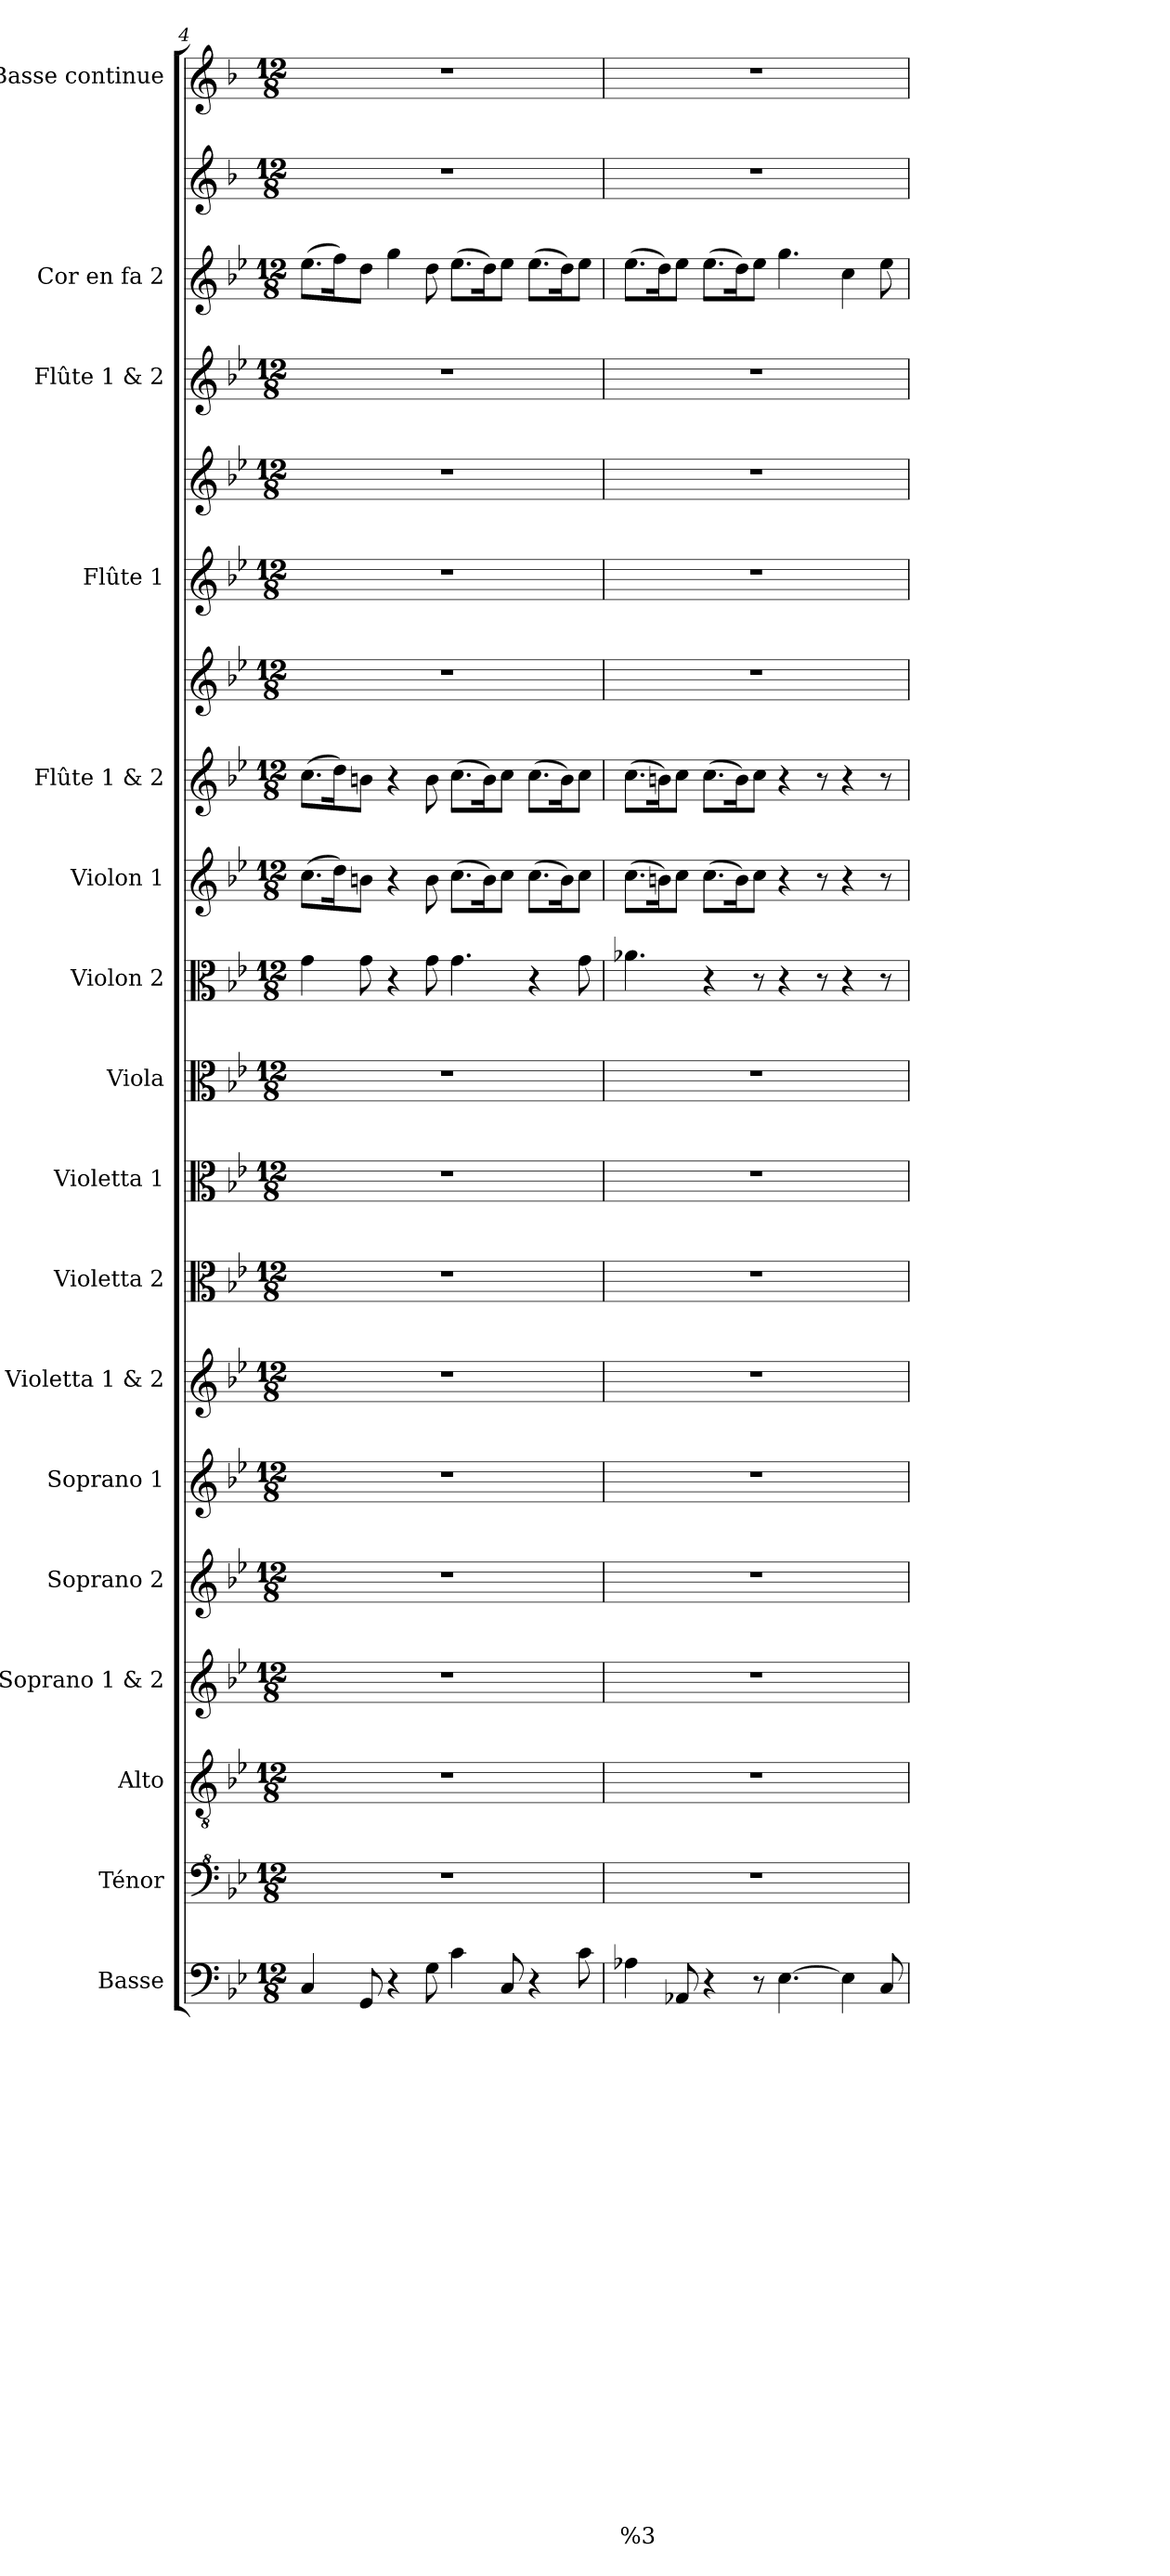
**kern	**text	**text	**text	**text	**text	**text	**text	**text	**text	**text	**text	**text	**text	**text	**text	**text	**text	**text	**text	**text	**text	**text	**text	**text	**kern	**kern	**kern	**kern	**kern	**kern	**kern	**kern	**kern	**kern	**kern	**kern	**kern	**kern	**kern	**kern	**kern	**kern	**kern
*part17	*part17	*part17	*part17	*part17	*part17	*part17	*part17	*part17	*part17	*part17	*part17	*part17	*part17	*part17	*part17	*part17	*part17	*part17	*part17	*part17	*part17	*part17	*part17	*part17	*part16	*part15	*part14	*part13	*part12	*part11	*part10	*part9	*part8	*part7	*part6	*part5	*part5	*part4	*part4	*part3	*part2	*part2	*part1
*staff20	*staff20	*staff20	*staff20	*staff20	*staff20	*staff20	*staff20	*staff20	*staff20	*staff20	*staff20	*staff20	*staff20	*staff20	*staff20	*staff20	*staff20	*staff20	*staff20	*staff20	*staff20	*staff20	*staff20	*staff20	*staff19	*staff18	*staff17	*staff16	*staff15	*staff14	*staff13	*staff12	*staff11	*staff10	*staff9	*staff8	*staff7	*staff6	*staff5	*staff4	*staff3	*staff2	*staff1
*I"Basse	*	*	*	*	*	*	*	*	*	*	*	*	*	*	*	*	*	*	*	*	*	*	*	*	*I"Ténor	*I"Alto	*I"Soprano 1 & 2	*I"Soprano 2	*I"Soprano 1	*I"Violetta 1 & 2	*I"Violetta 2	*I"Violetta 1	*I"Viola	*I"Violon 2	*I"Violon 1	*I"Flûte 1 & 2	*	*I"Flûte 1	*	*I"Flûte 1 & 2	*I"Cor en fa 2	*	*I"Basse continue
*I'Bas	*	*	*	*	*	*	*	*	*	*	*	*	*	*	*	*	*	*	*	*	*	*	*	*	*I'T	*I'A	*I'Pno	*I'S 2	*I'S 1	*	*I'Vta 2	*I'Vta 1	*I'Vla	*I'Vln 2	*I'Vln 1	*I'Vln 1	*	*I'Fl 1	*	*	*I'Cor 2	*	*I'BC
*clefF4	*	*	*	*	*	*	*	*	*	*	*	*	*	*	*	*	*	*	*	*	*	*	*	*	*clefF^4	*clefGv2	*clefG2	*clefG2	*clefG2	*clefG2	*clefC3	*clefC3	*clefC3	*clefC3	*clefG2	*clefG2	*clefG2	*clefG2	*clefG2	*clefG2	*clefG2	*clefG2	*clefG2
*ITrd7c12	*	*	*	*	*	*	*	*	*	*	*	*	*	*	*	*	*	*	*	*	*	*	*	*	*	*	*	*	*	*	*	*	*	*	*	*	*	*	*	*	*	*ITrd4c7	*ITrd4c7
*k[b-e-]	*	*	*	*	*	*	*	*	*	*	*	*	*	*	*	*	*	*	*	*	*	*	*	*	*k[b-e-]	*k[b-e-]	*k[b-e-]	*k[b-e-]	*k[b-e-]	*k[b-e-]	*k[b-e-]	*k[b-e-]	*k[b-e-]	*k[b-e-]	*k[b-e-]	*k[b-e-]	*k[b-e-]	*k[b-e-]	*k[b-e-]	*k[b-e-]	*k[b-e-]	*k[b-e-]	*k[b-e-]
*B-:	*	*	*	*	*	*	*	*	*	*	*	*	*	*	*	*	*	*	*	*	*	*	*	*	*B-:	*B-:	*B-:	*B-:	*B-:	*B-:	*B-:	*B-:	*B-:	*B-:	*B-:	*B-:	*B-:	*B-:	*B-:	*B-:	*B-:	*B-:	*B-:
*M12/8	*	*	*	*	*	*	*	*	*	*	*	*	*	*	*	*	*	*	*	*	*	*	*	*	*M12/8	*M12/8	*M12/8	*M12/8	*M12/8	*M12/8	*M12/8	*M12/8	*M12/8	*M12/8	*M12/8	*M12/8	*M12/8	*M12/8	*M12/8	*M12/8	*M12/8	*M12/8	*M12/8
=4	=4	=4	=4	=4	=4	=4	=4	=4	=4	=4	=4	=4	=4	=4	=4	=4	=4	=4	=4	=4	=4	=4	=4	=4	=4	=4	=4	=4	=4	=4	=4	=4	=4	=4	=4	=4	=4	=4	=4	=4	=4	=4	=4
4CC/	.	.	.	.	.	.	.	.	.	.	.	.	.	.	.	.	.	.	.	.	.	.	.	.	1.r	1.r	1.r	1.r	1.r	1.r	1.r	1.r	1.r	4g\	(>8.cc\L	(>8.cc\L	1.r	1.r	1.r	1.r	(>8.ee-\L	1.r	1.r
.	.	.	.	.	.	.	.	.	.	.	.	.	.	.	.	.	.	.	.	.	.	.	.	.	.	.	.	.	.	.	.	.	.	.	16dd\k)	16dd\k)	.	.	.	.	16ff\k)	.	.
8GGG/	.	.	.	.	.	.	.	.	.	.	.	.	.	.	.	.	.	.	.	.	.	.	.	.	.	.	.	.	.	.	.	.	.	8g\	8bn\J	8bn\J	.	.	.	.	8dd\J	.	.
4r	.	.	.	.	.	.	.	.	.	.	.	.	.	.	.	.	.	.	.	.	.	.	.	.	.	.	.	.	.	.	.	.	.	4r	4r	4r	.	.	.	.	4gg\	.	.
8GG\	.	.	.	.	.	.	.	.	.	.	.	.	.	.	.	.	.	.	.	.	.	.	.	.	.	.	.	.	.	.	.	.	.	8g\	8b\	8b\	.	.	.	.	8dd\	.	.
4C\	.	.	.	.	.	.	.	.	.	.	.	.	.	.	.	.	.	.	.	.	.	.	.	.	.	.	.	.	.	.	.	.	.	4.g\	(>8.cc\L	(>8.cc\L	.	.	.	.	(>8.ee-\L	.	.
.	.	.	.	.	.	.	.	.	.	.	.	.	.	.	.	.	.	.	.	.	.	.	.	.	.	.	.	.	.	.	.	.	.	.	16b\k)	16b\k)	.	.	.	.	16dd\k)	.	.
8CC/	.	.	.	.	.	.	.	.	.	.	.	.	.	.	.	.	.	.	.	.	.	.	.	.	.	.	.	.	.	.	.	.	.	.	8cc\J	8cc\J	.	.	.	.	8ee-\J	.	.
4r	.	.	.	.	.	.	.	.	.	.	.	.	.	.	.	.	.	.	.	.	.	.	.	.	.	.	.	.	.	.	.	.	.	4r	(>8.cc\L	(>8.cc\L	.	.	.	.	(>8.ee-\L	.	.
.	.	.	.	.	.	.	.	.	.	.	.	.	.	.	.	.	.	.	.	.	.	.	.	.	.	.	.	.	.	.	.	.	.	.	16b\k)	16b\k)	.	.	.	.	16dd\k)	.	.
8C\	.	.	.	.	.	.	.	.	.	.	.	.	.	.	.	.	.	.	.	.	.	.	.	.	.	.	.	.	.	.	.	.	.	8g\	8cc\J	8cc\J	.	.	.	.	8ee-\J	.	.
!!LO:LB:g=z
=5	=5	=5	=5	=5	=5	=5	=5	=5	=5	=5	=5	=5	=5	=5	=5	=5	=5	=5	=5	=5	=5	=5	=5	=5	=5	=5	=5	=5	=5	=5	=5	=5	=5	=5	=5	=5	=5	=5	=5	=5	=5	=5	=5
4AA-X\	.	.	.	.	.	.	.	.	.	.	.	.	.	.	.	.	.	.	.	.	.	.	.	%3	1.r	1.r	1.r	1.r	1.r	1.r	1.r	1.r	1.r	4.a-X\	(>8.cc\L	(>8.cc\L	1.r	1.r	1.r	1.r	(>8.ee-\L	1.r	1.r
.	.	.	.	.	.	.	.	.	.	.	.	.	.	.	.	.	.	.	.	.	.	.	.	.	.	.	.	.	.	.	.	.	.	.	16bn\k)	16bn\k)	.	.	.	.	16dd\k)	.	.
8AAA-X/	.	.	.	.	.	.	.	.	.	.	.	.	.	.	.	.	.	.	.	.	.	.	.	.	.	.	.	.	.	.	.	.	.	.	8cc\J	8cc\J	.	.	.	.	8ee-\J	.	.
4r	.	.	.	.	.	.	.	.	.	.	.	.	.	.	.	.	.	.	.	.	.	.	.	.	.	.	.	.	.	.	.	.	.	4r	(>8.cc\L	(>8.cc\L	.	.	.	.	(>8.ee-\L	.	.
.	.	.	.	.	.	.	.	.	.	.	.	.	.	.	.	.	.	.	.	.	.	.	.	.	.	.	.	.	.	.	.	.	.	.	16b\k)	16b\k)	.	.	.	.	16dd\k)	.	.
8r	.	.	.	.	.	.	.	.	.	.	.	.	.	.	.	.	.	.	.	.	.	.	.	.	.	.	.	.	.	.	.	.	.	8r	8cc\J	8cc\J	.	.	.	.	8ee-\J	.	.
[4.EE-\	.	.	.	.	.	.	.	.	.	.	.	.	.	.	.	.	.	.	.	.	.	.	.	.	.	.	.	.	.	.	.	.	.	4r	4r	4r	.	.	.	.	4.gg\	.	.
.	.	.	.	.	.	.	.	.	.	.	.	.	.	.	.	.	.	.	.	.	.	.	.	.	.	.	.	.	.	.	.	.	.	8r	8r	8r	.	.	.	.	.	.	.
4EE-\]	.	.	.	.	.	.	.	.	.	.	.	.	.	.	.	.	.	.	.	.	.	.	.	.	.	.	.	.	.	.	.	.	.	4r	4r	4r	.	.	.	.	4cc\	.	.
8CC/	.	.	.	.	.	.	.	.	.	.	.	.	.	.	.	.	.	.	.	.	.	.	.	.	.	.	.	.	.	.	.	.	.	8r	8r	8r	.	.	.	.	8ee-\	.	.
=	=	=	=	=	=	=	=	=	=	=	=	=	=	=	=	=	=	=	=	=	=	=	=	=	=	=	=	=	=	=	=	=	=	=	=	=	=	=	=	=	=	=	=
*-	*-	*-	*-	*-	*-	*-	*-	*-	*-	*-	*-	*-	*-	*-	*-	*-	*-	*-	*-	*-	*-	*-	*-	*-	*-	*-	*-	*-	*-	*-	*-	*-	*-	*-	*-	*-	*-	*-	*-	*-	*-	*-	*-
